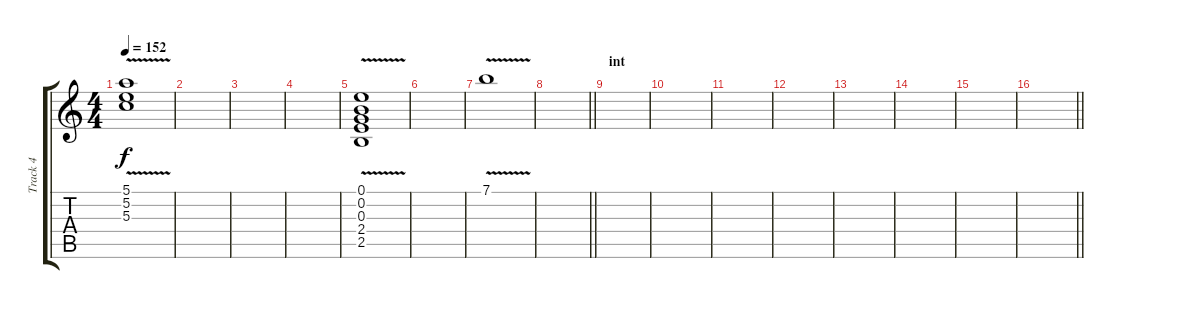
\track ("Track 4" "Track 4") {instrument electricguitarclean}
\staff {score tabs}
\tuning (E4 B3 G3 D3 A2 E2) {hide}
\ts (4 4)
\tempo 152
\clef g2
\ks c
(5.1 5.2 5.3{v}).1{dy f} |
|
|
|
(0.1 0.2 0.3 2.4 2.5{v}).1 |
|
7.1{v}.1 |
\barLineRight lightlight
|
\section ("" "int")
|
|
|
|
|
|
|
\barLineRight lightlight
